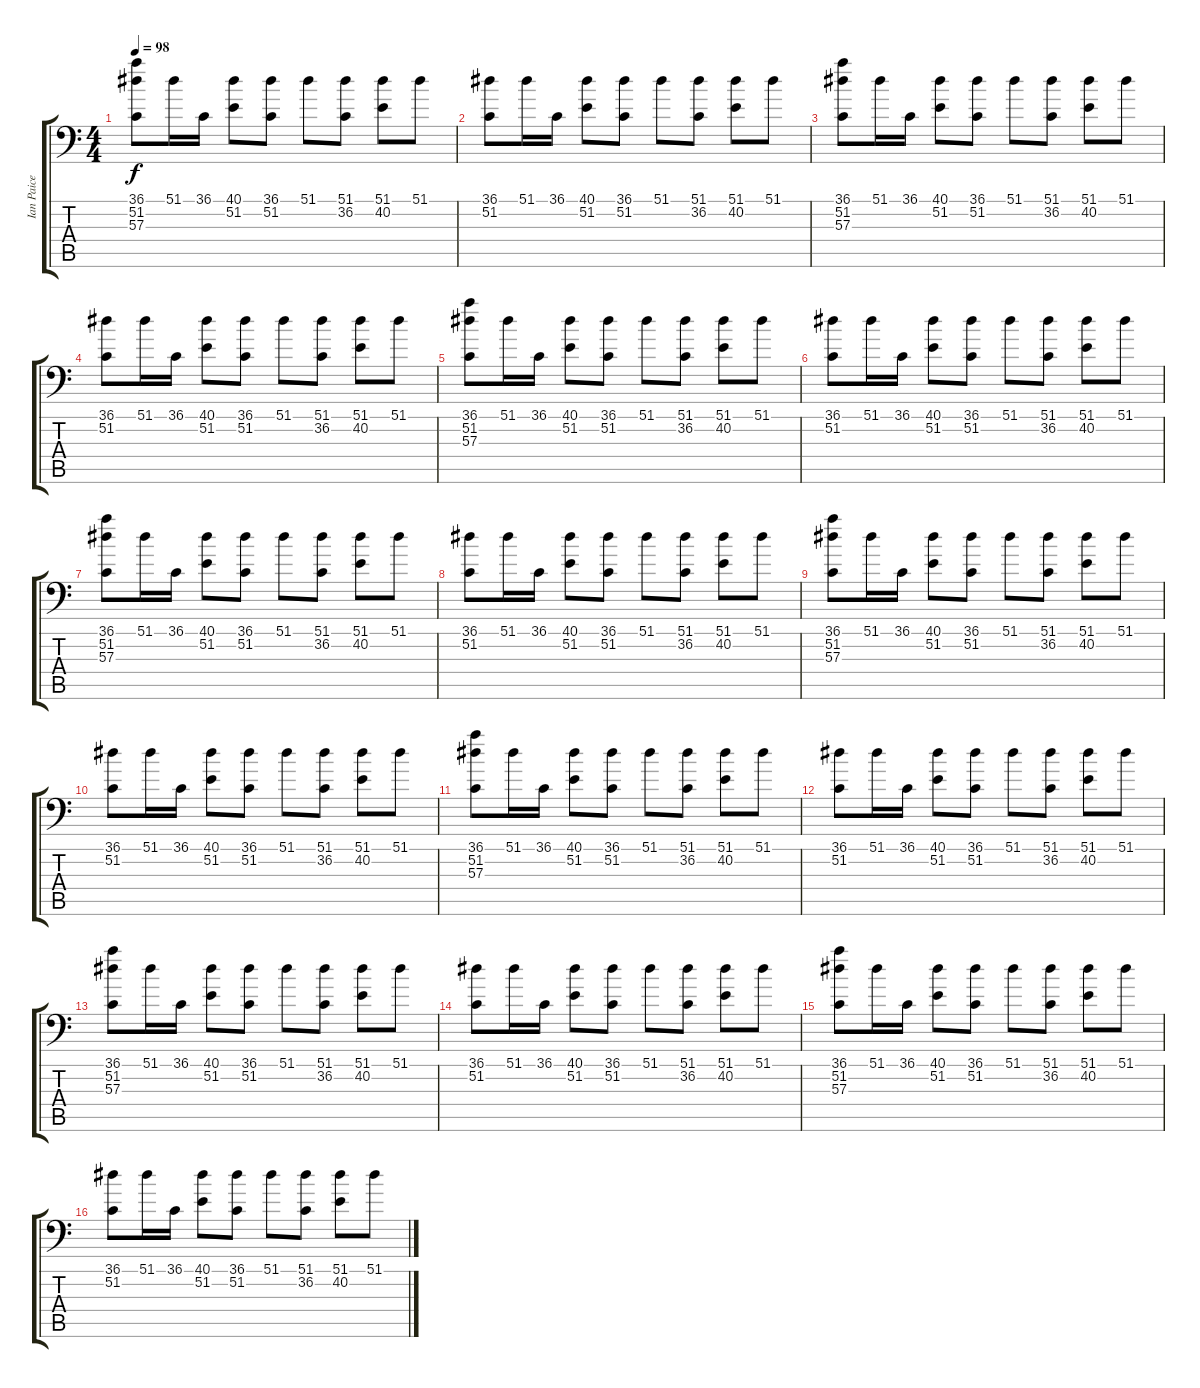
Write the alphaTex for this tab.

\track ("Ian Paice" "Ian Paice") {instrument acousticgrandpiano}
\staff {score tabs}
\tuning (C-1 C-1 C-1 C-1 C-1 C-1) {hide}
\ts (4 4)
\tempo 98
\clef f4
\ks c
(36.1 51.2 57.3).8{dy f} 51.1.16 36.1.16 (40.1 51.2).8 (36.1 51.2).8 51.1.8 (51.1 36.2).8 (51.1 40.2).8 51.1.8 |
(36.1 51.2).8 51.1.16 36.1.16 (40.1 51.2).8 (36.1 51.2).8 51.1.8 (51.1 36.2).8 (51.1 40.2).8 51.1.8 |
(36.1 51.2 57.3).8 51.1.16 36.1.16 (40.1 51.2).8 (36.1 51.2).8 51.1.8 (51.1 36.2).8 (51.1 40.2).8 51.1.8 |
(36.1 51.2).8 51.1.16 36.1.16 (40.1 51.2).8 (36.1 51.2).8 51.1.8 (51.1 36.2).8 (51.1 40.2).8 51.1.8 |
(36.1 51.2 57.3).8 51.1.16 36.1.16 (40.1 51.2).8 (36.1 51.2).8 51.1.8 (51.1 36.2).8 (51.1 40.2).8 51.1.8 |
(36.1 51.2).8 51.1.16 36.1.16 (40.1 51.2).8 (36.1 51.2).8 51.1.8 (51.1 36.2).8 (51.1 40.2).8 51.1.8 |
(36.1 51.2 57.3).8 51.1.16 36.1.16 (40.1 51.2).8 (36.1 51.2).8 51.1.8 (51.1 36.2).8 (51.1 40.2).8 51.1.8 |
(36.1 51.2).8 51.1.16 36.1.16 (40.1 51.2).8 (36.1 51.2).8 51.1.8 (51.1 36.2).8 (51.1 40.2).8 51.1.8 |
(36.1 51.2 57.3).8 51.1.16 36.1.16 (40.1 51.2).8 (36.1 51.2).8 51.1.8 (51.1 36.2).8 (51.1 40.2).8 51.1.8 |
(36.1 51.2).8 51.1.16 36.1.16 (40.1 51.2).8 (36.1 51.2).8 51.1.8 (51.1 36.2).8 (51.1 40.2).8 51.1.8 |
(36.1 51.2 57.3).8 51.1.16 36.1.16 (40.1 51.2).8 (36.1 51.2).8 51.1.8 (51.1 36.2).8 (51.1 40.2).8 51.1.8 |
(36.1 51.2).8 51.1.16 36.1.16 (40.1 51.2).8 (36.1 51.2).8 51.1.8 (51.1 36.2).8 (51.1 40.2).8 51.1.8 |
(36.1 51.2 57.3).8 51.1.16 36.1.16 (40.1 51.2).8 (36.1 51.2).8 51.1.8 (51.1 36.2).8 (51.1 40.2).8 51.1.8 |
(36.1 51.2).8 51.1.16 36.1.16 (40.1 51.2).8 (36.1 51.2).8 51.1.8 (51.1 36.2).8 (51.1 40.2).8 51.1.8 |
(36.1 51.2 57.3).8 51.1.16 36.1.16 (40.1 51.2).8 (36.1 51.2).8 51.1.8 (51.1 36.2).8 (51.1 40.2).8 51.1.8 |
(36.1 51.2).8 51.1.16 36.1.16 (40.1 51.2).8 (36.1 51.2).8 51.1.8 (51.1 36.2).8 (51.1 40.2).8 51.1.8
